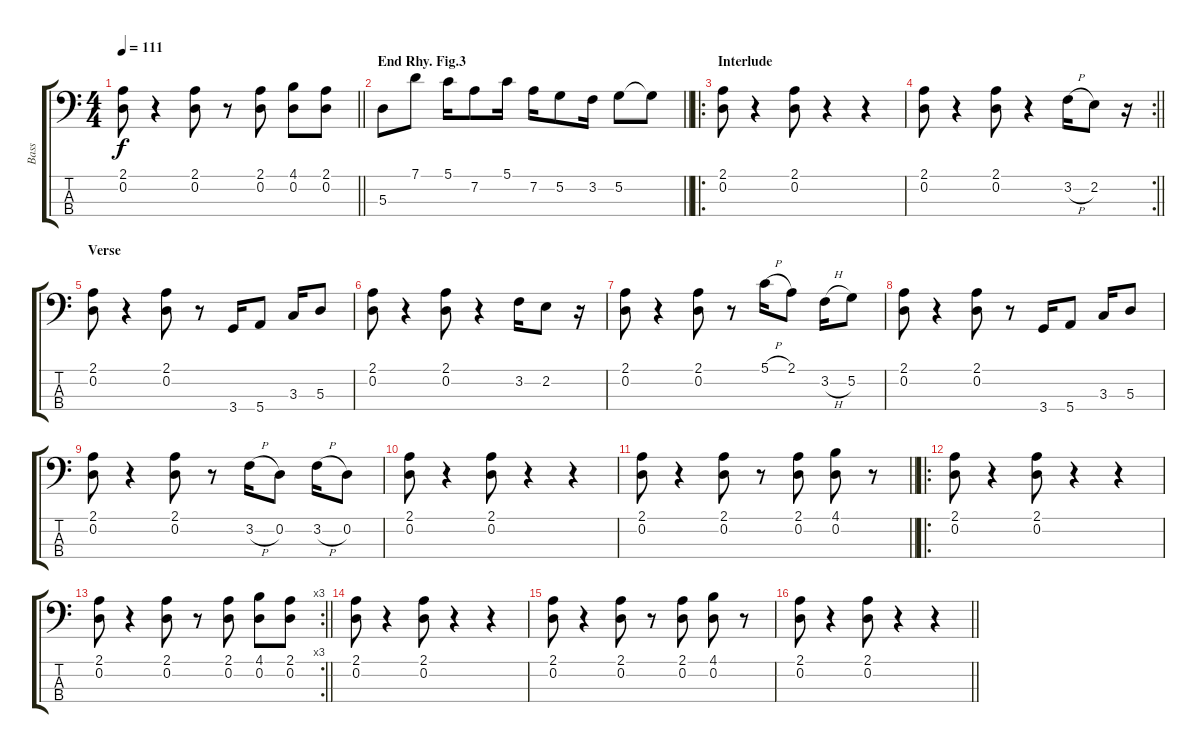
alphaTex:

\track ("Bass" "Bass") {instrument slapbass1}
\staff {score tabs}
\tuning (G2 D2 A1 E1) {hide}
\ts (4 4)
\tempo 111
\clef f4
\barLineRight lightlight
\ks c
(2.1 0.2).8{dy f} r.4 (2.1 0.2).8 r.8 (2.1 0.2).8 (4.1 0.2).8 (2.1 0.2).8 |
\section ("" "End Rhy. Fig.3")
\barLineRight lightlight
5.3.8 7.1.8 5.1.16 7.2.8 5.1.16 7.2.16 5.2.8 3.2.16 5.2.8 5.2{t}.8 |
\ro
\section ("" "Interlude")
(2.1 0.2).8{instrument slapbass1} r.4 (2.1 0.2).8 r.4 r.4 |
\rc 2
\barLineRight lightlight
(2.1 0.2).8 r.4 (2.1 0.2).8 r.4 3.2{h}.16 2.2.8 r.16 |
\section ("" "Verse")
(2.1 0.2).8 r.4 (2.1 0.2).8 r.8 3.4.16 5.4.8 3.3.16 5.3.8 |
(2.1 0.2).8 r.4 (2.1 0.2).8 r.4 3.2.16 2.2.8 r.16 |
(2.1 0.2).8 r.4 (2.1 0.2).8 r.8 5.1{h}.16 2.1.8 3.2{h}.16 5.2.8 |
(2.1 0.2).8 r.4 (2.1 0.2).8 r.8 3.4.16 5.4.8 3.3.16 5.3.8 |
(2.1 0.2).8 r.4 (2.1 0.2).8 r.8 3.2{h}.16 0.2.8 3.2{h}.16 0.2.8 |
(2.1 0.2).8 r.4 (2.1 0.2).8 r.4 r.4 |
\barLineRight lightlight
(2.1 0.2).8 r.4 (2.1 0.2).8 r.8 (2.1 0.2).8 (4.1 0.2).8 r.8 |
\ro
(2.1 0.2).8 r.4 (2.1 0.2).8 r.4 r.4 |
\rc 3
\barLineRight lightlight
(2.1 0.2).8 r.4 (2.1 0.2).8 r.8 (2.1 0.2).8 (4.1 0.2).8 (2.1 0.2).8 |
(2.1 0.2).8 r.4 (2.1 0.2).8 r.4 r.4 |
(2.1 0.2).8 r.4 (2.1 0.2).8 r.8 (2.1 0.2).8 (4.1 0.2).8 r.8 |
\barLineRight lightlight
(2.1 0.2).8 r.4 (2.1 0.2).8 r.4 r.4
